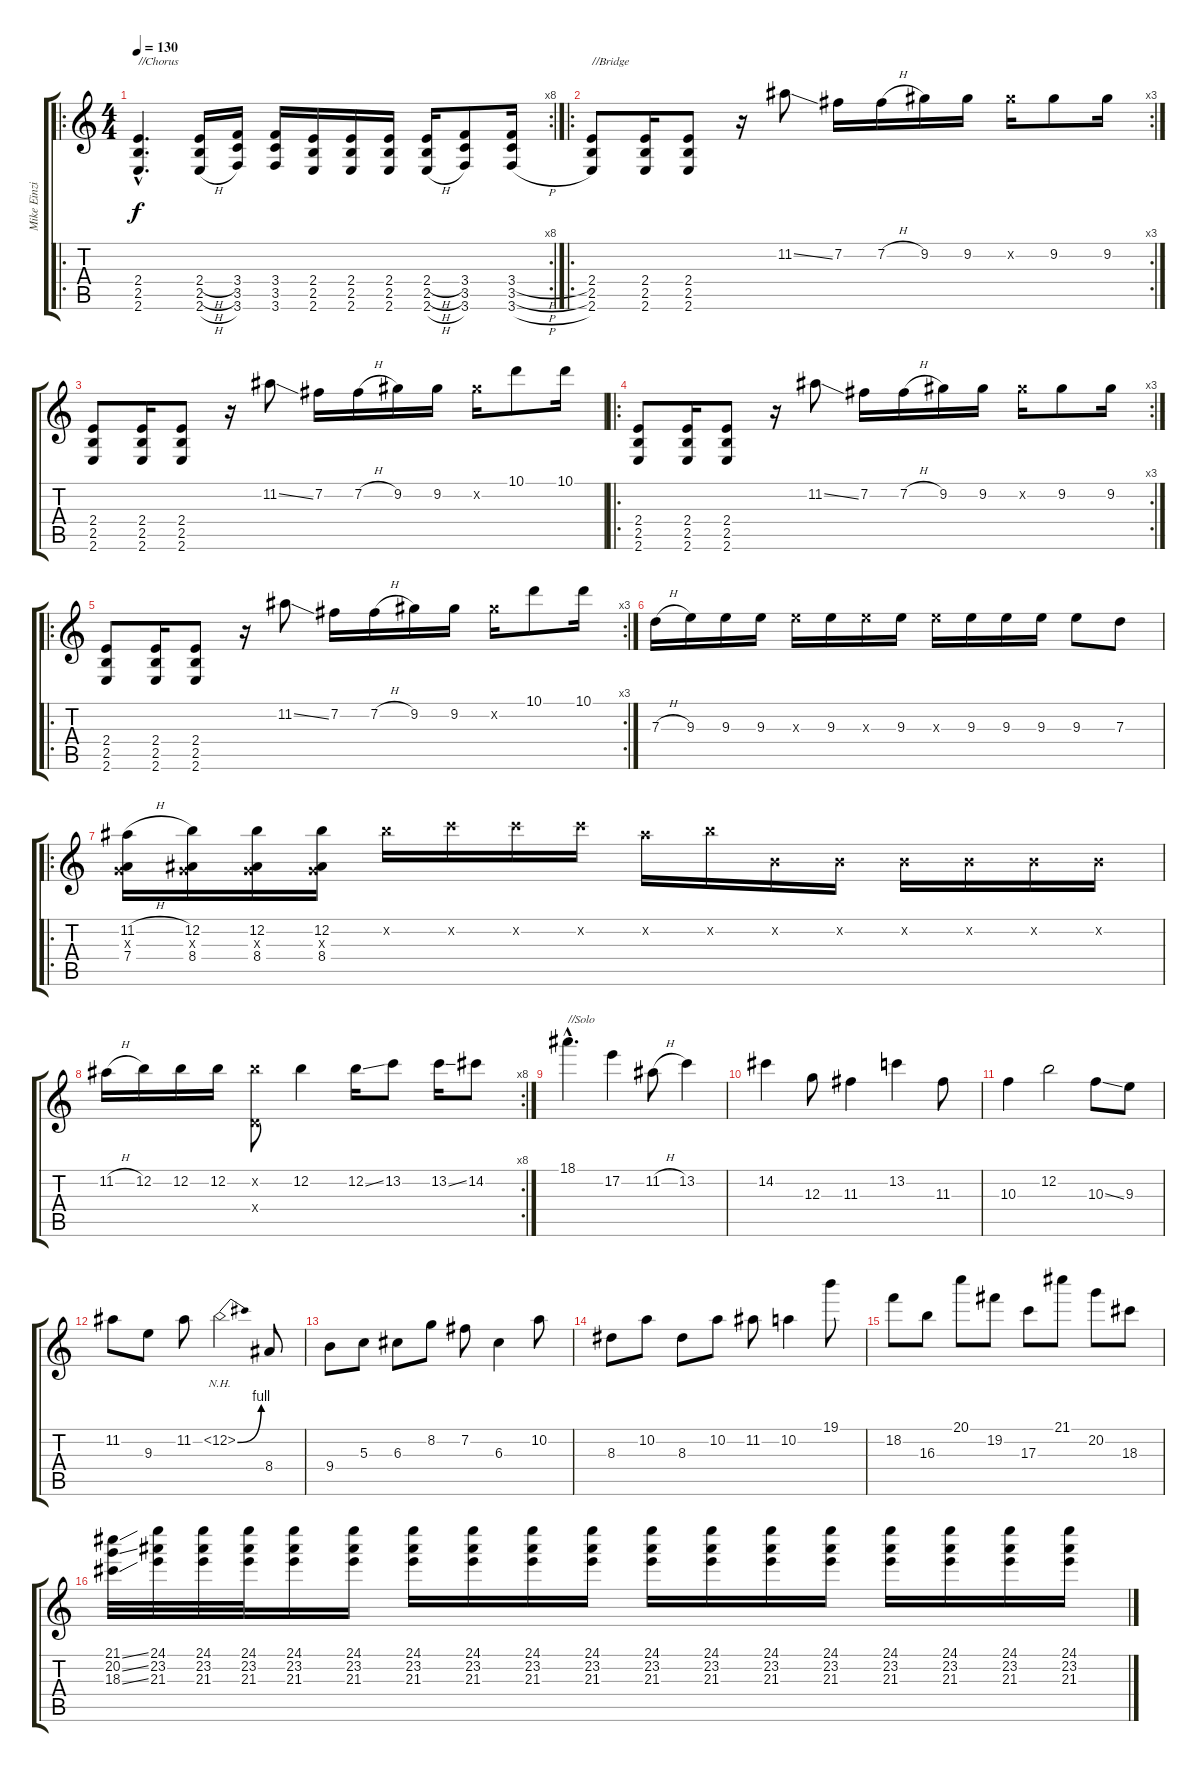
\track ("Mike Einziger" "Mike Einzi") {instrument overdrivenguitar}
\staff {score tabs}
\tuning (E4 B3 G3 D3 A2 D2) {hide}
\ro
\rc 8
\ts (4 4)
\tempo 130
\clef g2
\ks c
(2.4{hac} 2.5{hac} 2.6{hac}).4{d txt "//Chorus" dy f balance 8} (2.4{h} 2.5{h} 2.6{h}).16 (3.4 3.5 3.6).16 (3.4 3.5 3.6).16 (2.4 2.5 2.6).16 (2.4 2.5 2.6).16 (2.4 2.5 2.6).16 (2.4{h} 2.5{h} 2.6{h}).16 (3.4 3.5 3.6).8 (3.4{h} 3.5{h} 3.6{h}).16 |
\ro
\rc 3
(2.4 2.5 2.6).8{txt "//Bridge"} (2.4 2.5 2.6).16 (2.4 2.5 2.6).8 r.16 11.2{ss}.8 7.2.16 7.2{h}.16 9.2.16 9.2.16 9.2{x}.16 9.2.8 9.2.16 |
(2.4 2.5 2.6).8 (2.4 2.5 2.6).16 (2.4 2.5 2.6).8 r.16 11.2{ss}.8 7.2.16 7.2{h}.16 9.2.16 9.2.16 9.2{x}.16 10.1.8 10.1.16 |
\ro
\rc 3
(2.4 2.5 2.6).8 (2.4 2.5 2.6).16 (2.4 2.5 2.6).8 r.16 11.2{ss}.8 7.2.16 7.2{h}.16 9.2.16 9.2.16 9.2{x}.16 9.2.8 9.2.16 |
\ro
\rc 3
(2.4 2.5 2.6).8 (2.4 2.5 2.6).16 (2.4 2.5 2.6).8 r.16 11.2{ss}.8 7.2.16 7.2{h}.16 9.2.16 9.2.16 9.2{x}.16 10.1.8 10.1.16 |
7.3{h}.16 9.3.16 9.3.16 9.3.16 9.3{x}.16 9.3.16 9.3{x}.16 9.3.16 9.3{x}.16 9.3.16 9.3.16 9.3.16 9.3.8 7.3.8 |
\ro
(11.2{h} 0.3{x} 7.4).16 (12.2 0.3{x} 8.4).16 (12.2 0.3{x} 8.4).16 (12.2 0.3{x} 8.4).16 12.2{x}.16 13.2{x}.16 13.2{x}.16 13.2{x}.16 11.2{x}.16 12.2{x}.16 0.2{x}.16 0.2{x}.16 0.2{x}.16 0.2{x}.16 0.2{x}.16 0.2{x}.16 |
\rc 8
11.2{h}.16 12.2.16 12.2.16 12.2.16 (12.2{x} 0.4{x}).8 12.2.4 12.2{ss}.16 13.2.8 13.2{ss}.16 14.2.8 |
18.1{hac}.4{d txt "//Solo"} 17.2.4 11.2{h}.8 13.2.4 |
14.2.4 12.3.8 11.3.4 13.2.4 11.3.8 |
10.3.4 12.2.2 10.3{ss}.8 9.3.8 |
11.2.8 9.3.8 11.2.8 11.2{be (bend 0 0 60 4) nh}.2 8.4.8 |
9.4.8 5.3.8 6.3.8 8.2.8 7.2.8 6.3.4 10.2.8 |
8.3.8 10.2.8 8.3.8 10.2.8 11.2.8 10.2.4 19.1.8 |
18.2.8 16.3.8 20.1.8 19.2.8 17.3.8 21.1.8 20.2.8 18.3.8 |
(21.1{ss} 20.2{ss} 18.3{ss}).32 (24.1 23.2 21.3).32 (24.1 23.2 21.3).32 (24.1 23.2 21.3).32 (24.1 23.2 21.3).16 (24.1 23.2 21.3).16 (24.1 23.2 21.3).16 (24.1 23.2 21.3).16 (24.1 23.2 21.3).16 (24.1 23.2 21.3).16 (24.1 23.2 21.3).16 (24.1 23.2 21.3).16 (24.1 23.2 21.3).16 (24.1 23.2 21.3).16 (24.1 23.2 21.3).16 (24.1 23.2 21.3).16 (24.1 23.2 21.3).16 (24.1 23.2 21.3).16
